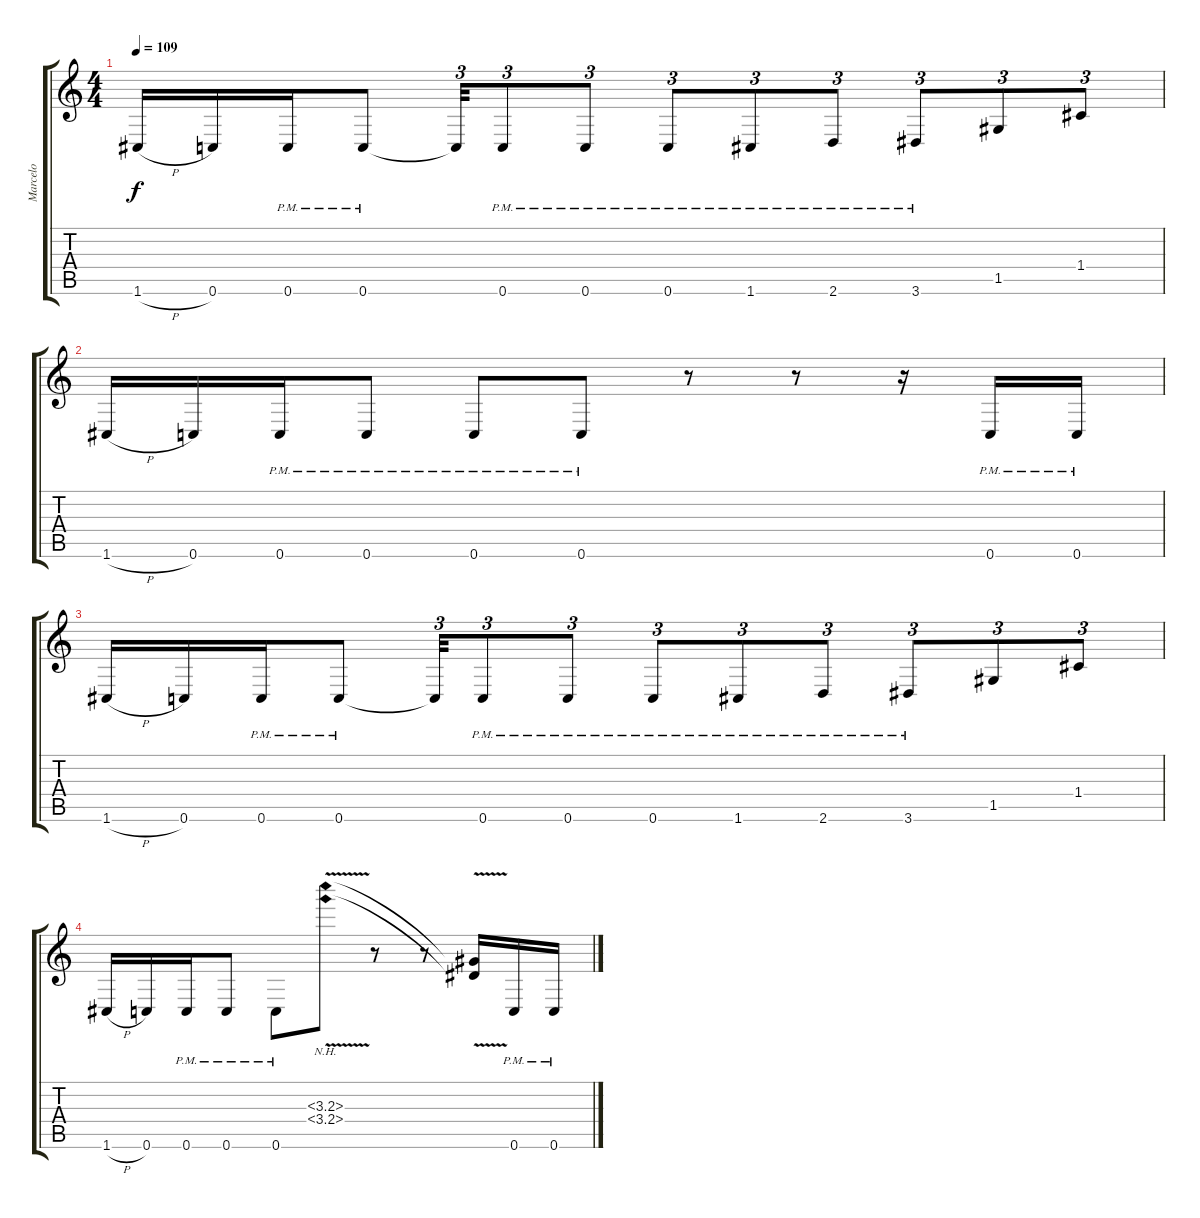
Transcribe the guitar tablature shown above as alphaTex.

\track ("Marcelo" "Marcelo") {instrument distortionguitar}
\staff {score tabs}
\tuning (D4 A3 F3 C3 G2 C2) {hide}
\ts (4 4)
\tempo 109
\clef g2
\ks c
1.6{h}.16{dy f} 0.6.16 0.6{pm}.16 0.6{pm}.8 0.6{t}.32{tu (3 2)} 0.6{pm}.8{tu (3 2)} 0.6{pm}.8{tu (3 2)} 0.6{pm}.8{tu (3 2)} 1.6{pm}.8{tu (3 2)} 2.6{pm}.8{tu (3 2)} 3.6{pm}.8{tu (3 2)} 1.5.8{tu (3 2)} 1.4.8{tu (3 2)} |
1.6{h}.16 0.6.16 0.6{pm}.16 0.6{pm}.8 0.6{pm}.8 0.6{pm}.8 r.8 r.8 r.16 0.6{pm}.16 0.6{pm}.16 |
1.6{h}.16 0.6.16 0.6{pm}.16 0.6{pm}.8 0.6{t}.32{tu (3 2)} 0.6{pm}.8{tu (3 2)} 0.6{pm}.8{tu (3 2)} 0.6{pm}.8{tu (3 2)} 1.6{pm}.8{tu (3 2)} 2.6{pm}.8{tu (3 2)} 3.6{pm}.8{tu (3 2)} 1.5.8{tu (3 2)} 1.4.8{tu (3 2)} |
1.6{h}.16 0.6.16 0.6{pm}.16 0.6{pm}.8 0.6{pm}.8 (3.3{nh v} 3.4{nh v}).8 r.8 r.8 (3.3{t} 3.4{t}).16 0.6{pm}.16 0.6{pm}.16
